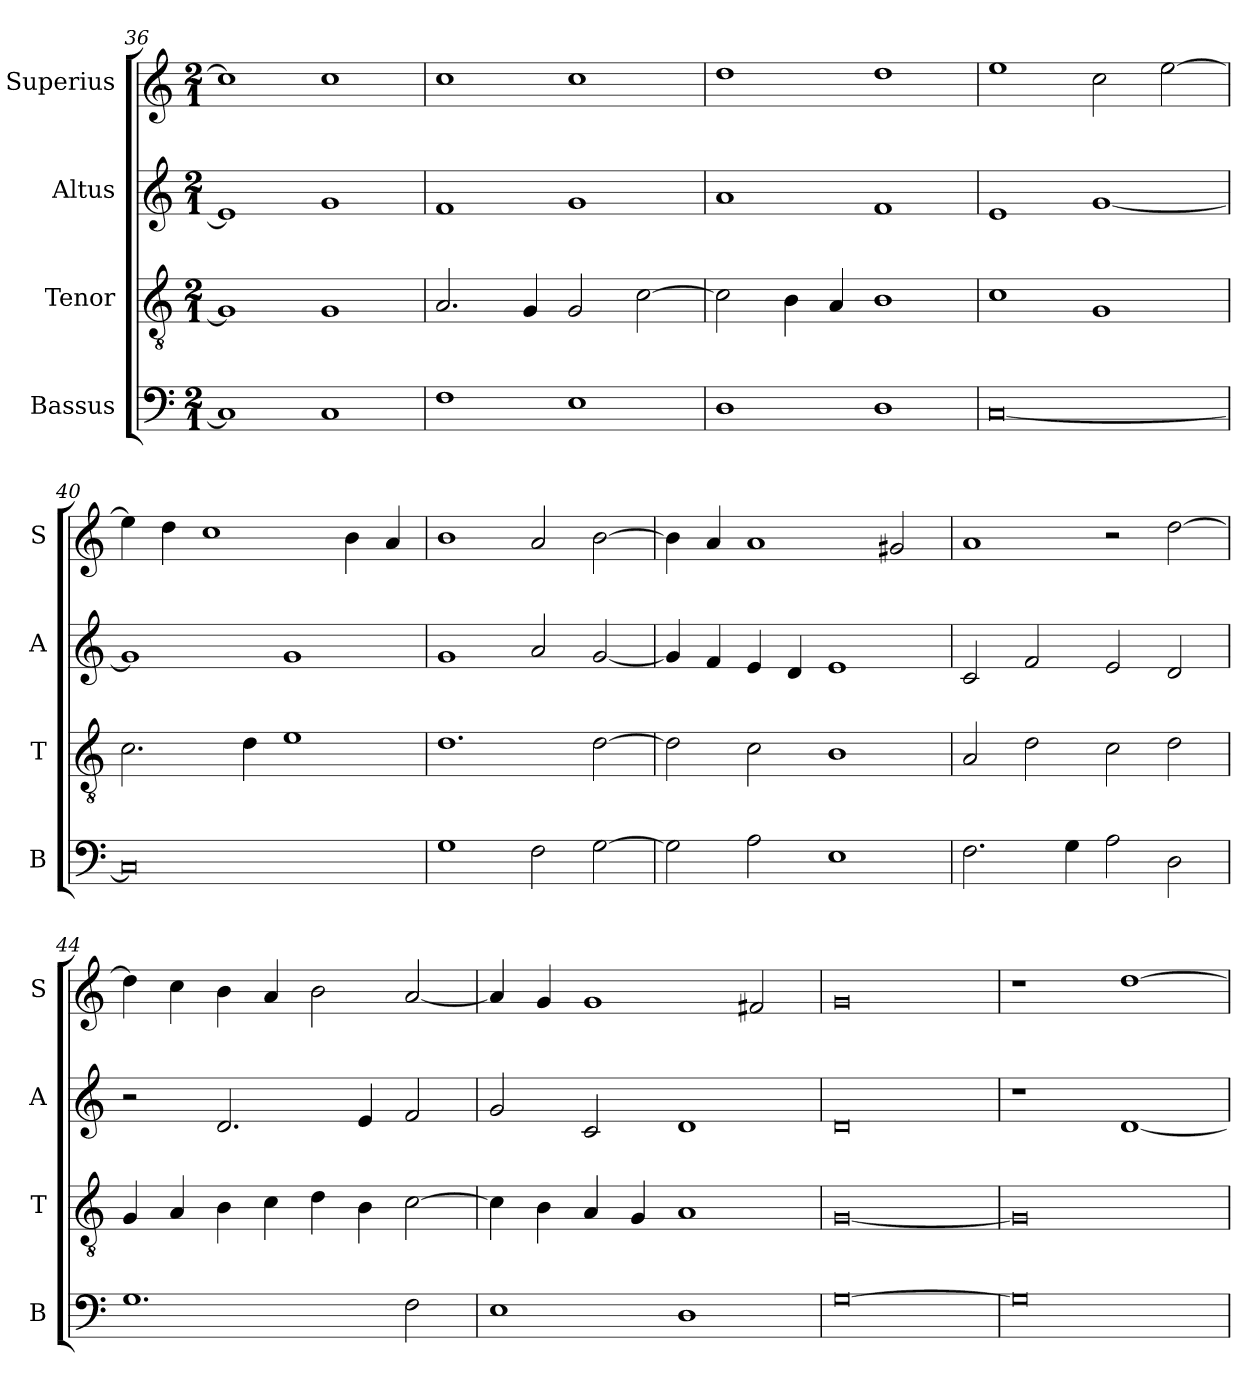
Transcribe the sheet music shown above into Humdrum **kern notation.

**kern	**kern	**kern	**kern
*part4	*part3	*part2	*part1
*staff4	*staff3	*staff2	*staff1
*I"Bassus	*I"Tenor	*I"Altus	*I"Superius
*I'B	*I'T	*I'A	*I'S
*clefF4	*clefGv2	*clefG2	*clefG2
*k[]	*k[]	*k[]	*k[]
*C:	*C:	*C:	*C:
*M2/1	*M2/1	*M2/1	*M2/1
=36	=36	=36	=36
1C]	1G]	1e]	1cc]
1C	1G	1g	1cc
=37	=37	=37	=37
1F	2.A	1f	1cc
.	4G	.	.
1E	2G	1g	1cc
.	[2c	.	.
=38	=38	=38	=38
1D	2c]	1a	1dd
.	4B	.	.
.	4A	.	.
1D	1B	1f	1dd
=39	=39	=39	=39
[0C	1c	1e	1ee
.	1G	[1g	2cc
.	.	.	[2ee
=40	=40	=40	=40
0C]	2.c	1g]	4ee]
.	.	.	4dd
.	.	.	1cc
.	4d	.	.
.	1e	1g	.
.	.	.	4b
.	.	.	4a
=41	=41	=41	=41
1G	1.d	1g	1b
2F	.	2a	2a
[2G	[2d	[2g	[2b
=42	=42	=42	=42
2G]	2d]	4g]	4b]
.	.	4f	4a
2A	2c	4e	1a
.	.	4d	.
1E	1B	1e	.
.	.	.	2g#X
=43	=43	=43	=43
2.F	2A	2c	1a
.	2d	2f	.
4G	.	.	.
2A	2c	2e	2r
2D	2d	2d	[2dd
=44	=44	=44	=44
1.G	4G	2r	4dd]
.	4A	.	4cc
.	4B	2.d	4b
.	4c	.	4a
.	4d	.	2b
.	4B	4e	.
2F	[2c	2f	[2a
=45	=45	=45	=45
1E	4c]	2g	4a]
.	4B	.	4g
.	4A	2c	1g
.	4G	.	.
1D	1A	1d	.
.	.	.	2f#X
=46	=46	=46	=46
[0G	[0G	0d	0g
=47	=47	=47	=47
0G]	0G]	1r	1r
.	.	[1d	[1dd
=	=	=	=
*-	*-	*-	*-
